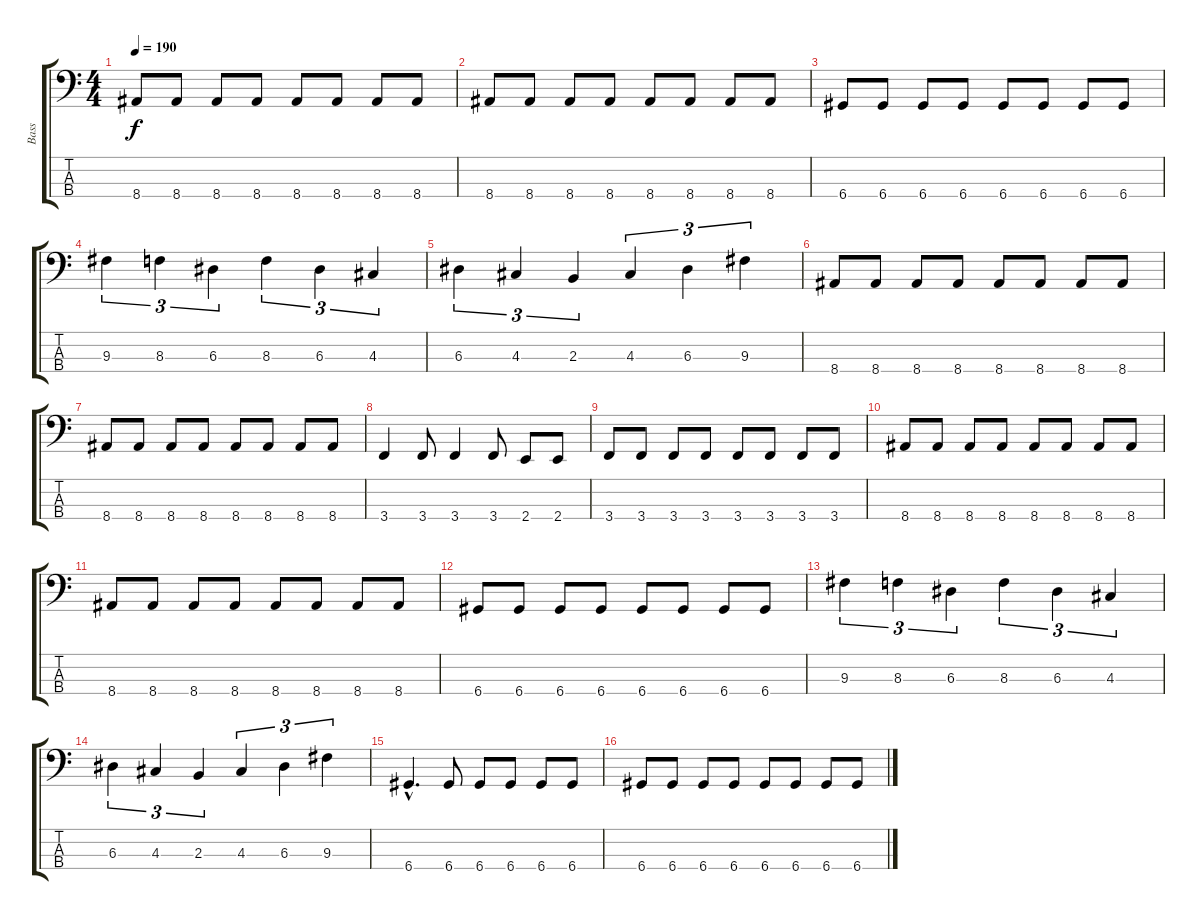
\track ("Bass" "Bass") {instrument electricbasspick}
\staff {score tabs}
\tuning (G2 D2 A1 D1) {hide}
\ts (4 4)
\tempo 190
\clef f4
\ks c
8.4.8{dy f} 8.4.8 8.4.8 8.4.8 8.4.8 8.4.8 8.4.8 8.4.8 |
8.4.8 8.4.8 8.4.8 8.4.8 8.4.8 8.4.8 8.4.8 8.4.8 |
6.4.8 6.4.8 6.4.8 6.4.8 6.4.8 6.4.8 6.4.8 6.4.8 |
9.3.4{tu (3 2)} 8.3.4{tu (3 2)} 6.3.4{tu (3 2)} 8.3.4{tu (3 2)} 6.3.4{tu (3 2)} 4.3.4{tu (3 2)} |
6.3.4{tu (3 2)} 4.3.4{tu (3 2)} 2.3.4{tu (3 2)} 4.3.4{tu (3 2)} 6.3.4{tu (3 2)} 9.3.4{tu (3 2)} |
8.4.8 8.4.8 8.4.8 8.4.8 8.4.8 8.4.8 8.4.8 8.4.8 |
8.4.8 8.4.8 8.4.8 8.4.8 8.4.8 8.4.8 8.4.8 8.4.8 |
3.4.4 3.4.8 3.4.4 3.4.8 2.4.8 2.4.8 |
3.4.8 3.4.8 3.4.8 3.4.8 3.4.8 3.4.8 3.4.8 3.4.8 |
8.4.8 8.4.8 8.4.8 8.4.8 8.4.8 8.4.8 8.4.8 8.4.8 |
8.4.8 8.4.8 8.4.8 8.4.8 8.4.8 8.4.8 8.4.8 8.4.8 |
6.4.8 6.4.8 6.4.8 6.4.8 6.4.8 6.4.8 6.4.8 6.4.8 |
9.3.4{tu (3 2)} 8.3.4{tu (3 2)} 6.3.4{tu (3 2)} 8.3.4{tu (3 2)} 6.3.4{tu (3 2)} 4.3.4{tu (3 2)} |
6.3.4{tu (3 2)} 4.3.4{tu (3 2)} 2.3.4{tu (3 2)} 4.3.4{tu (3 2)} 6.3.4{tu (3 2)} 9.3.4{tu (3 2)} |
6.4{hac}.4{d} 6.4.8 6.4.8 6.4.8 6.4.8 6.4.8 |
6.4.8 6.4.8 6.4.8 6.4.8 6.4.8 6.4.8 6.4.8 6.4.8
